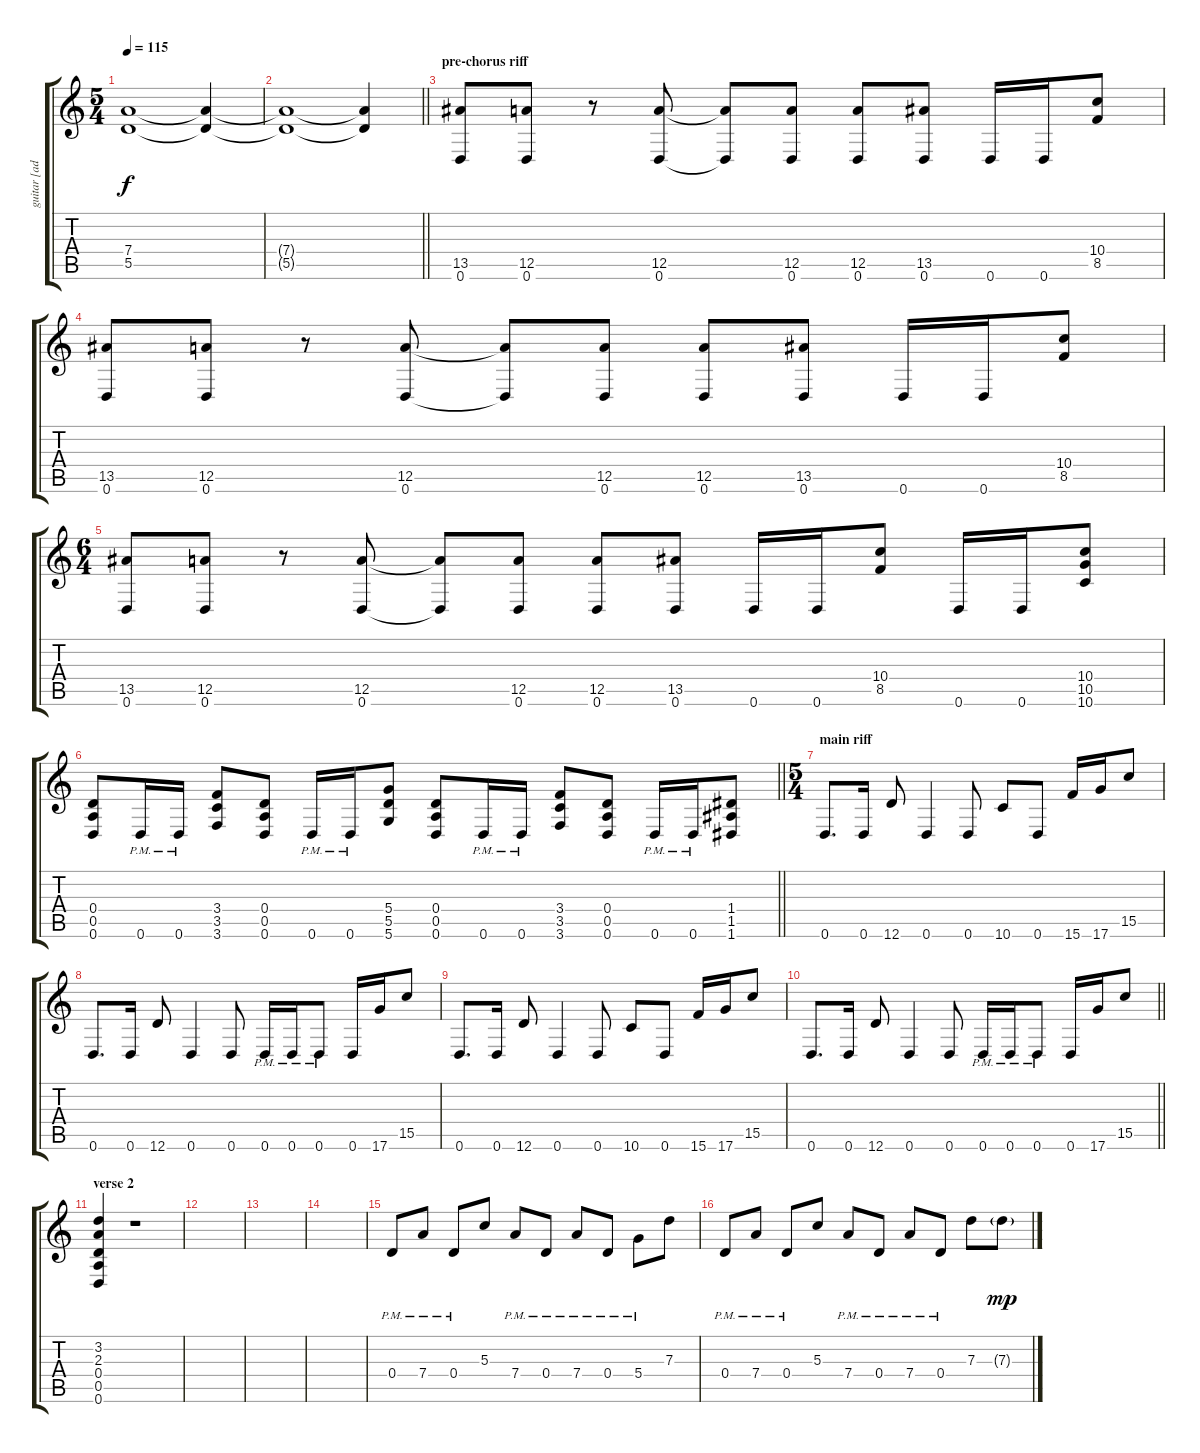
\track ("guitar [adam jones]" "guitar [ad") {instrument distortionguitar}
\staff {score tabs}
\tuning (E4 B3 G3 D3 A2 D2) {hide}
\ts (5 4)
\tempo 115
\clef g2
\ks c
(7.4{t} 5.5{t}).1{dy f} (7.4{t} 5.5{t}).4 |
\barLineRight lightlight
(7.4{t} 5.5{t}).1 (7.4{t} 5.5{t}).4 |
\section ("" "pre-chorus riff")
(13.5 0.6).8 (12.5 0.6).8 r.8 (12.5 0.6).8 (12.5{t} 0.6{t}).8 (12.5 0.6).8 (12.5 0.6).8 (13.5 0.6).8 0.6.16 0.6.16 (10.4 8.5).8 |
(13.5 0.6).8 (12.5 0.6).8 r.8 (12.5 0.6).8 (12.5{t} 0.6{t}).8 (12.5 0.6).8 (12.5 0.6).8 (13.5 0.6).8 0.6.16 0.6.16 (10.4 8.5).8 |
\ts (6 4)
(13.5 0.6).8 (12.5 0.6).8 r.8 (12.5 0.6).8 (12.5{t} 0.6{t}).8 (12.5 0.6).8 (12.5 0.6).8 (13.5 0.6).8 0.6.16 0.6.16 (10.4 8.5).8 0.6.16 0.6.16 (10.4 10.5 10.6).8 |
\barLineRight lightlight
(0.4 0.5 0.6).8 0.6{pm}.16 0.6{pm}.16 (3.4 3.5 3.6).8 (0.4 0.5 0.6).8 0.6{pm}.16 0.6{pm}.16 (5.4 5.5 5.6).8 (0.4 0.5 0.6).8 0.6{pm}.16 0.6{pm}.16 (3.4 3.5 3.6).8 (0.4 0.5 0.6).8 0.6{pm}.16 0.6{pm}.16 (1.4 1.5 1.6).8 |
\ts (5 4)
\section ("" "main riff")
0.6.8{d volume 16 instrument distortionguitar} 0.6.16 12.6.8 0.6.4 0.6.8 10.6.8 0.6.8 15.6.16 17.6.16 15.5.8 |
0.6.8{d} 0.6.16 12.6.8 0.6.4 0.6.8 0.6{pm}.16 0.6{pm}.16 0.6{pm}.8 0.6.16 17.6.16 15.5.8 |
0.6.8{d} 0.6.16 12.6.8 0.6.4 0.6.8 10.6.8 0.6.8 15.6.16 17.6.16 15.5.8 |
\barLineRight lightlight
0.6.8{d} 0.6.16 12.6.8 0.6.4 0.6.8 0.6{pm}.16 0.6{pm}.16 0.6{pm}.8 0.6.16 17.6.16 15.5.8 |
\section ("" "verse 2")
(3.2 2.3 0.4 0.5 0.6).4 r.1 |
|
|
|
0.4{pm}.8{volume 13 instrument distortionguitar} 7.4{pm}.8 0.4{pm}.8 5.3.8 7.4{pm}.8 0.4{pm}.8 7.4{pm}.8 0.4{pm}.8 5.4{pm}.8 7.3.8 |
0.4{pm}.8 7.4{pm}.8 0.4{pm}.8 5.3.8 7.4{pm}.8 0.4{pm}.8 7.4{pm}.8 0.4{pm}.8 7.3.8 7.3{g}.8{dy mp}
